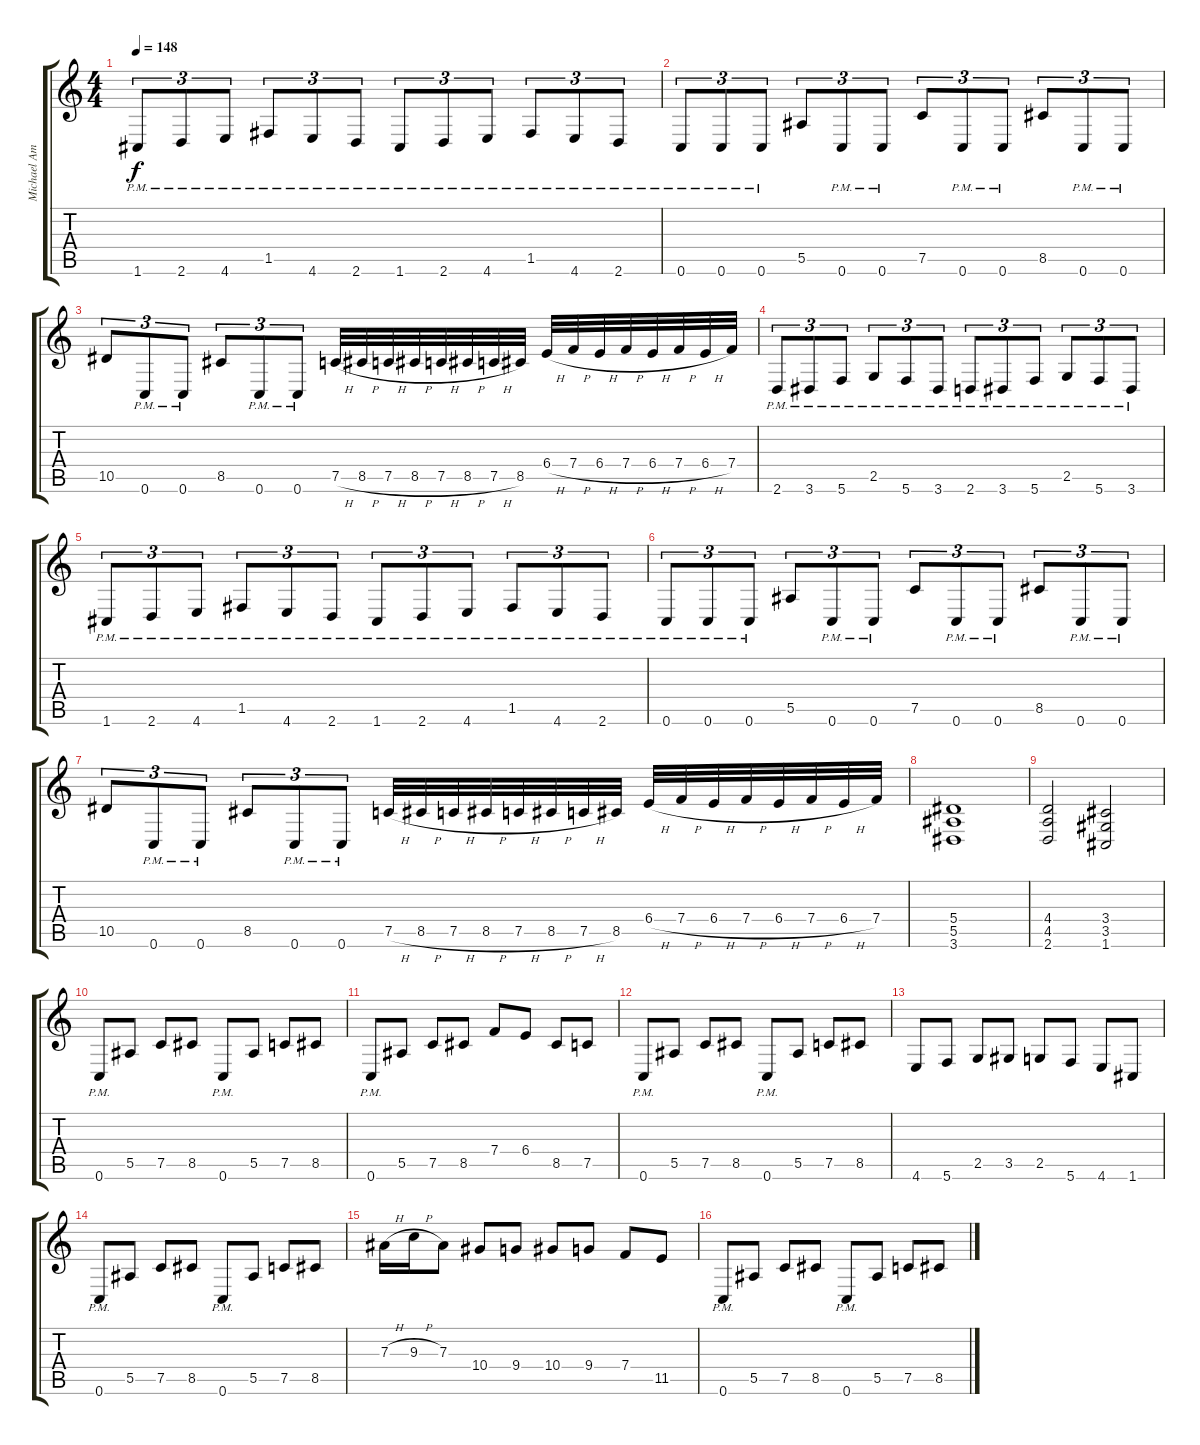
\track ("Michael Amott (Lead Guitar)" "Michael Am") {instrument distortionguitar}
\staff {score tabs}
\tuning (C4 G3 Eb3 Bb2 F2 C2) {hide}
\ts (4 4)
\tempo 148
\clef g2
\ks c
1.6{pm}.8{tu (3 2) dy f} 2.6{pm}.8{tu (3 2)} 4.6{pm}.8{tu (3 2)} 1.5{pm}.8{tu (3 2)} 4.6{pm}.8{tu (3 2)} 2.6{pm}.8{tu (3 2)} 1.6{pm}.8{tu (3 2)} 2.6{pm}.8{tu (3 2)} 4.6{pm}.8{tu (3 2)} 1.5{pm}.8{tu (3 2)} 4.6{pm}.8{tu (3 2)} 2.6{pm}.8{tu (3 2)} |
0.6{pm}.8{tu (3 2)} 0.6{pm}.8{tu (3 2)} 0.6{pm}.8{tu (3 2)} 5.5.8{tu (3 2)} 0.6{pm}.8{tu (3 2)} 0.6{pm}.8{tu (3 2)} 7.5.8{tu (3 2)} 0.6{pm}.8{tu (3 2)} 0.6{pm}.8{tu (3 2)} 8.5.8{tu (3 2)} 0.6{pm}.8{tu (3 2)} 0.6{pm}.8{tu (3 2)} |
10.5.8{tu (3 2)} 0.6{pm}.8{tu (3 2)} 0.6{pm}.8{tu (3 2)} 8.5.8{tu (3 2)} 0.6{pm}.8{tu (3 2)} 0.6{pm}.8{tu (3 2)} 7.5{h}.32 8.5{h}.32 7.5{h}.32 8.5{h}.32 7.5{h}.32 8.5{h}.32 7.5{h}.32 8.5.32 6.4{h}.32 7.4{h}.32 6.4{h}.32 7.4{h}.32 6.4{h}.32 7.4{h}.32 6.4{h}.32 7.4.32 |
2.6{pm}.8{tu (3 2)} 3.6{pm}.8{tu (3 2)} 5.6{pm}.8{tu (3 2)} 2.5{pm}.8{tu (3 2)} 5.6{pm}.8{tu (3 2)} 3.6{pm}.8{tu (3 2)} 2.6{pm}.8{tu (3 2)} 3.6{pm}.8{tu (3 2)} 5.6{pm}.8{tu (3 2)} 2.5{pm}.8{tu (3 2)} 5.6{pm}.8{tu (3 2)} 3.6{pm}.8{tu (3 2)} |
1.6{pm}.8{tu (3 2)} 2.6{pm}.8{tu (3 2)} 4.6{pm}.8{tu (3 2)} 1.5{pm}.8{tu (3 2)} 4.6{pm}.8{tu (3 2)} 2.6{pm}.8{tu (3 2)} 1.6{pm}.8{tu (3 2)} 2.6{pm}.8{tu (3 2)} 4.6{pm}.8{tu (3 2)} 1.5{pm}.8{tu (3 2)} 4.6{pm}.8{tu (3 2)} 2.6{pm}.8{tu (3 2)} |
0.6{pm}.8{tu (3 2)} 0.6{pm}.8{tu (3 2)} 0.6{pm}.8{tu (3 2)} 5.5.8{tu (3 2)} 0.6{pm}.8{tu (3 2)} 0.6{pm}.8{tu (3 2)} 7.5.8{tu (3 2)} 0.6{pm}.8{tu (3 2)} 0.6{pm}.8{tu (3 2)} 8.5.8{tu (3 2)} 0.6{pm}.8{tu (3 2)} 0.6{pm}.8{tu (3 2)} |
10.5.8{tu (3 2)} 0.6{pm}.8{tu (3 2)} 0.6{pm}.8{tu (3 2)} 8.5.8{tu (3 2)} 0.6{pm}.8{tu (3 2)} 0.6{pm}.8{tu (3 2)} 7.5{h}.32{balance 0} 8.5{h}.32 7.5{h}.32 8.5{h}.32 7.5{h}.32 8.5{h}.32 7.5{h}.32 8.5.32 6.4{h}.32 7.4{h}.32 6.4{h}.32 7.4{h}.32 6.4{h}.32 7.4{h}.32 6.4{h}.32 7.4.32 |
(5.4 5.5 3.6).1 |
(4.4 4.5 2.6).2 (3.4 3.5 1.6).2 |
0.6{pm}.8{instrument distortionguitar} 5.5.8 7.5.8 8.5.8 0.6{pm}.8 5.5.8 7.5.8 8.5.8 |
0.6{pm}.8 5.5.8 7.5.8 8.5.8 7.4.8 6.4.8 8.5.8 7.5.8 |
0.6{pm}.8{instrument distortionguitar} 5.5.8 7.5.8 8.5.8 0.6{pm}.8 5.5.8 7.5.8 8.5.8 |
4.6.8 5.6.8 2.5.8 3.5.8 2.5.8 5.6.8 4.6.8 1.6.8 |
0.6{pm}.8 5.5.8 7.5.8 8.5.8 0.6{pm}.8 5.5.8 7.5.8 8.5.8 |
7.3{h}.16 9.3{h}.16 7.3.8 10.4.8 9.4.8 10.4.8 9.4.8 7.4.8 11.5.8 |
0.6{pm}.8 5.5.8 7.5.8 8.5.8 0.6{pm}.8 5.5.8 7.5.8 8.5.8
